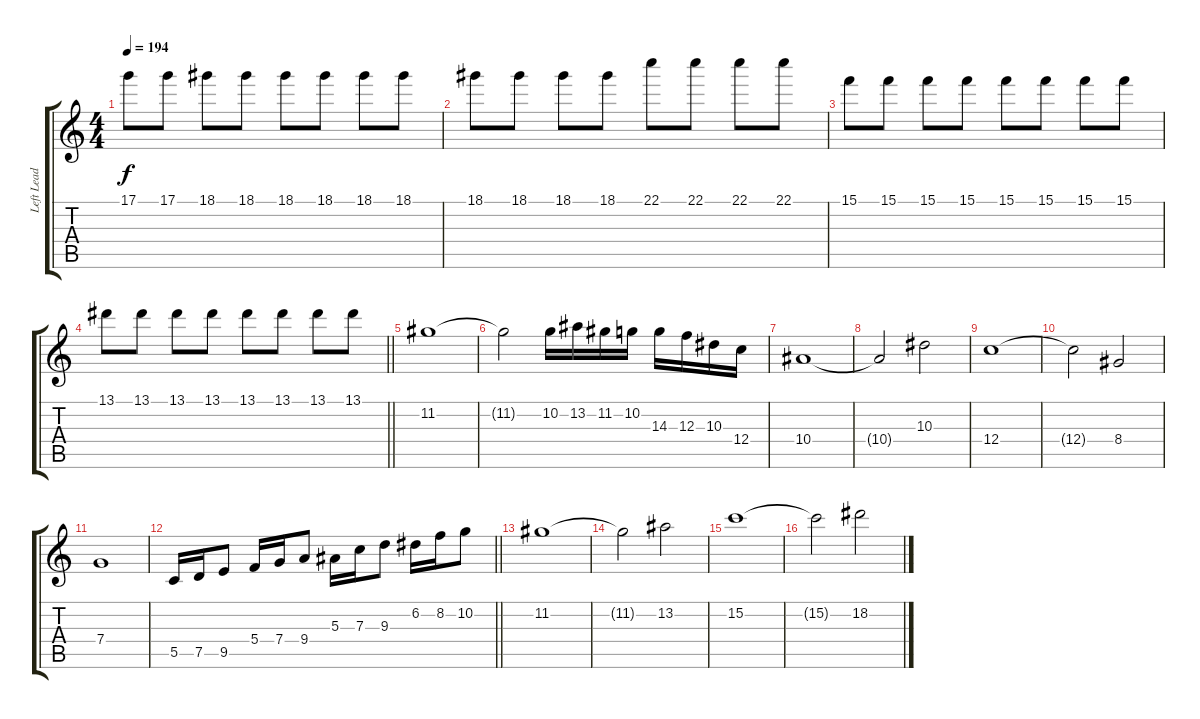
\track ("Left Lead" "Left Lead") {instrument distortionguitar}
\staff {score tabs}
\tuning (D4 A3 F3 C3 G2 C2) {hide}
\ts (4 4)
\tempo 194
\clef g2
\ks c
17.1.8{dy f} 17.1.8 18.1.8 18.1.8 18.1.8 18.1.8 18.1.8 18.1.8 |
18.1.8 18.1.8 18.1.8 18.1.8 22.1.8 22.1.8 22.1.8 22.1.8 |
15.1.8 15.1.8 15.1.8 15.1.8 15.1.8 15.1.8 15.1.8 15.1.8 |
\barLineRight lightlight
13.1.8 13.1.8 13.1.8 13.1.8 13.1.8 13.1.8 13.1.8 13.1.8 |
\section ("" "")
11.2.1 |
11.2{t}.2 10.2.16 13.2.16 11.2.16 10.2.16 14.3.16 12.3.16 10.3.16 12.4.16 |
10.4.1 |
10.4{t}.2 10.3.2 |
12.4.1 |
12.4{t}.2 8.4.2 |
7.4.1 |
\barLineRight lightlight
5.5.16 7.5.16 9.5.8 5.4.16 7.4.16 9.4.8 5.3.16 7.3.16 9.3.8 6.2.16 8.2.16 10.2.8 |
\section ("" "")
11.2.1 |
11.2{t}.2 13.2.2 |
15.2.1 |
15.2{t}.2 18.2.2
